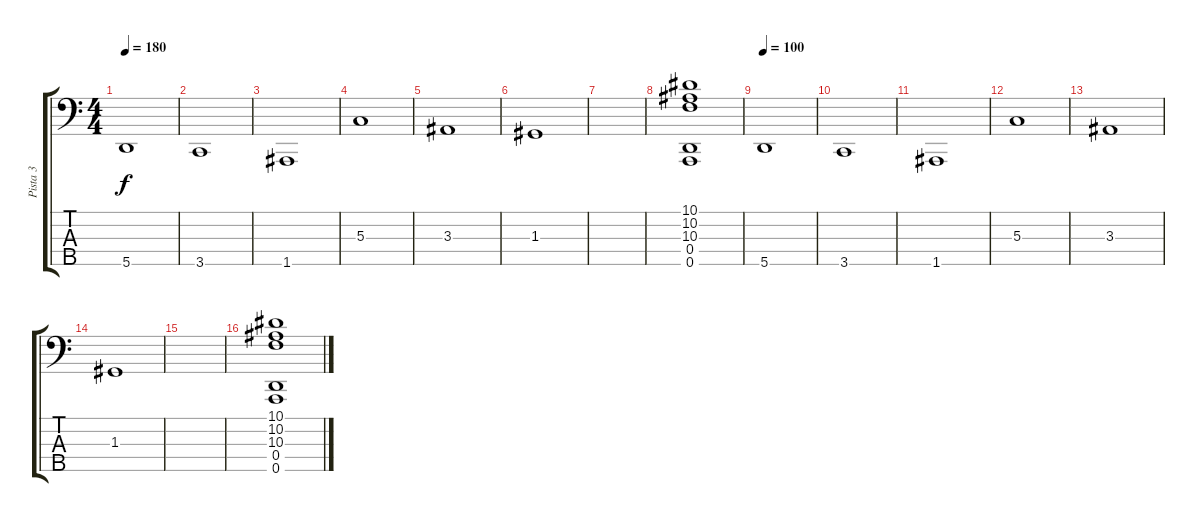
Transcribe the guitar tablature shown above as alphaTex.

\track ("Pista 3" "Pista 3") {instrument electricbasspick}
\staff {score tabs}
\tuning (F2 C2 G1 D1 A0) {hide}
\ts (4 4)
\tempo 180
\tempo 100
\tempo 180
\clef f4
\ks c
5.5.1{dy f instrument electricbasspick} |
3.5.1 |
1.5.1 |
5.3.1 |
3.3.1 |
1.3.1 |
|
(10.1 10.2 10.3 0.4 0.5).1 |
\tempo 100
5.5.1 |
3.5.1 |
1.5.1 |
5.3.1 |
3.3.1 |
1.3.1 |
|
(10.1 10.2 10.3 0.4 0.5).1
